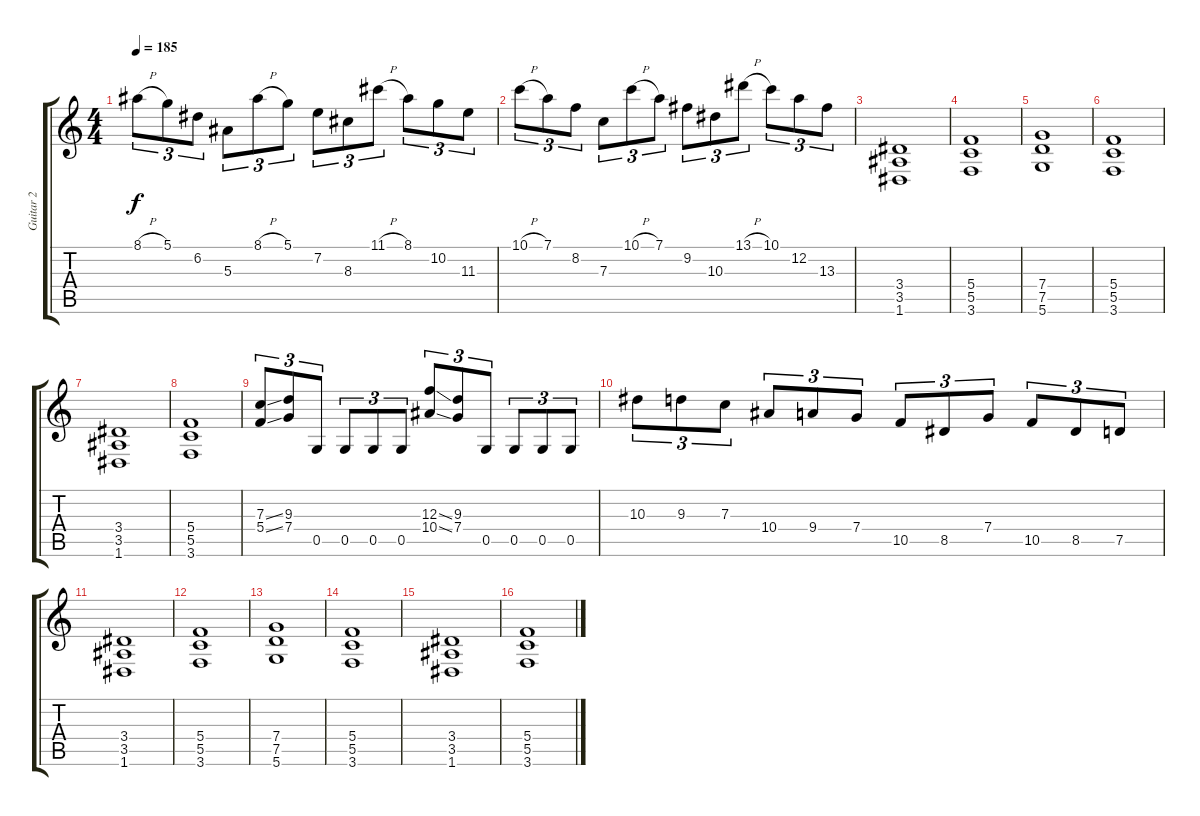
\track ("Guitar 2" "Guitar 2") {instrument acousticguitarnylon}
\staff {score tabs}
\tuning (D4 A3 F3 C3 G2 D2) {hide}
\ts (4 4)
\tempo 185
\clef g2
\ks c
8.1{h}.8{tu (3 2) dy f} 5.1.8{tu (3 2)} 6.2.8{tu (3 2)} 5.3.8{tu (3 2)} 8.1{h}.8{tu (3 2)} 5.1.8{tu (3 2)} 7.2.8{tu (3 2)} 8.3.8{tu (3 2)} 11.1{h}.8{tu (3 2)} 8.1.8{tu (3 2)} 10.2.8{tu (3 2)} 11.3.8{tu (3 2)} |
10.1{h}.8{tu (3 2)} 7.1.8{tu (3 2)} 8.2.8{tu (3 2)} 7.3.8{tu (3 2)} 10.1{h}.8{tu (3 2)} 7.1.8{tu (3 2)} 9.2.8{tu (3 2)} 10.3.8{tu (3 2)} 13.1{h}.8{tu (3 2)} 10.1.8{tu (3 2)} 12.2.8{tu (3 2)} 13.3.8{tu (3 2)} |
(3.4 3.5 1.6).1 |
(5.4 5.5 3.6).1 |
(7.4 7.5 5.6).1 |
(5.4 5.5 3.6).1 |
(3.4 3.5 1.6).1 |
(5.4 5.5 3.6).1 |
(7.3{ss} 5.4{ss}).8{tu (3 2)} (9.3 7.4).8{tu (3 2)} 0.5.8{tu (3 2)} 0.5.8{tu (3 2)} 0.5.8{tu (3 2)} 0.5.8{tu (3 2)} (12.3{ss} 10.4{ss}).8{tu (3 2)} (9.3 7.4).8{tu (3 2)} 0.5.8{tu (3 2)} 0.5.8{tu (3 2)} 0.5.8{tu (3 2)} 0.5.8{tu (3 2)} |
10.3.8{tu (3 2)} 9.3.8{tu (3 2)} 7.3.8{tu (3 2)} 10.4.8{tu (3 2)} 9.4.8{tu (3 2)} 7.4.8{tu (3 2)} 10.5.8{tu (3 2)} 8.5.8{tu (3 2)} 7.4.8{tu (3 2)} 10.5.8{tu (3 2)} 8.5.8{tu (3 2)} 7.5.8{tu (3 2)} |
(3.4 3.5 1.6).1 |
(5.4 5.5 3.6).1 |
(7.4 7.5 5.6).1 |
(5.4 5.5 3.6).1 |
(3.4 3.5 1.6).1 |
(5.4 5.5 3.6).1
